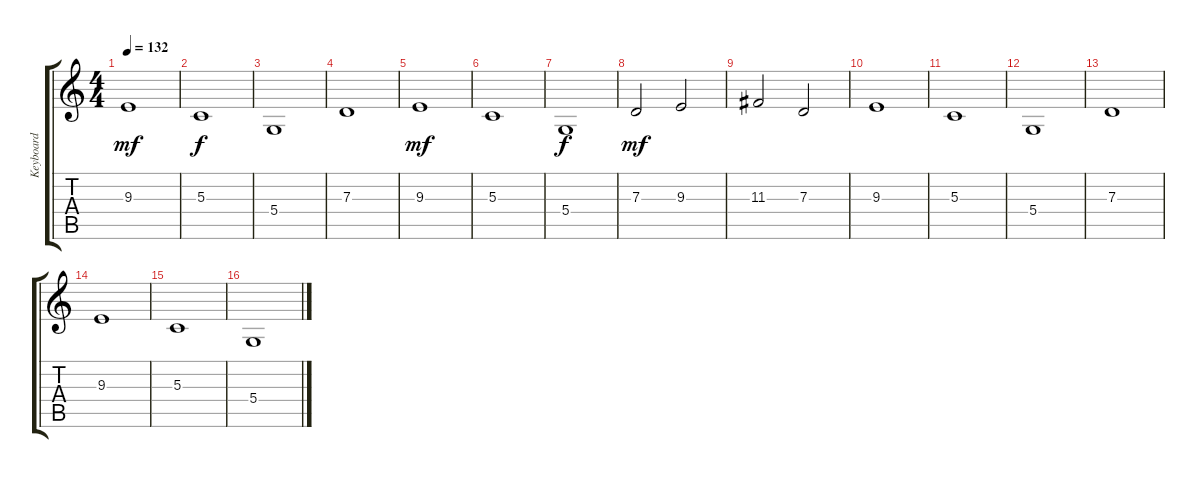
\track ("Keyboard" "Keyboard") {instrument rockorgan}
\staff {score tabs}
\tuning (E4 B3 G3 D3 A2 E2) {hide}
\ts (4 4)
\tempo 132
\clef g2
\ks c
9.3.1{dy mf} |
5.3.1{dy f} |
5.4.1 |
7.3.1 |
9.3.1{dy mf} |
5.3.1 |
5.4.1{dy f} |
7.3.2{dy mf} 9.3.2 |
11.3.2 7.3.2 |
9.3.1 |
5.3.1 |
5.4.1 |
7.3.1 |
9.3.1 |
5.3.1 |
5.4.1
